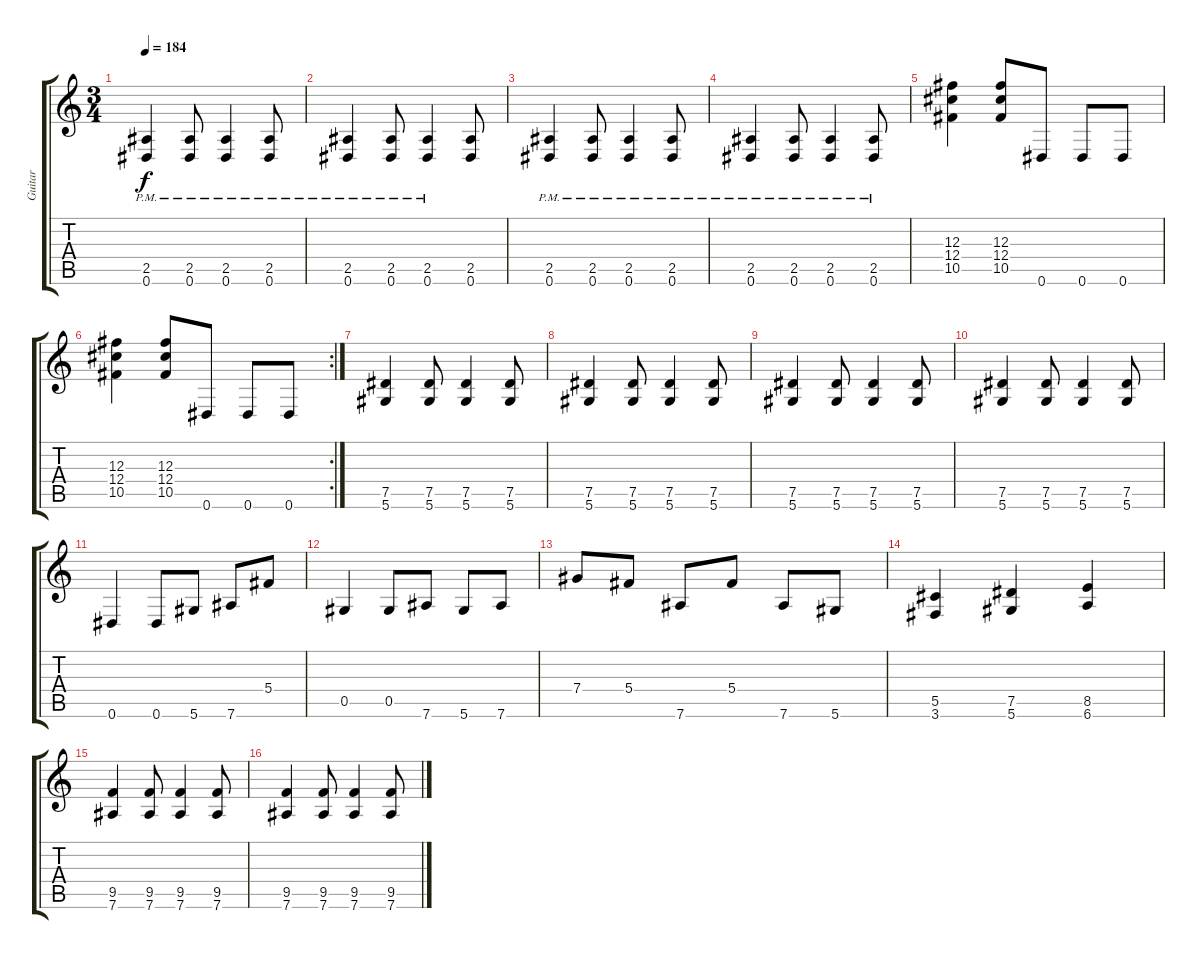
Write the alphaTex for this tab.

\track ("Guitar" "Guitar") {instrument distortionguitar}
\staff {score tabs}
\tuning (Eb4 Bb3 Gb3 Db3 Ab2 Eb2) {hide}
\ts (3 4)
\tempo 184
\clef g2
\ks c
(2.5{pm} 0.6{pm}).4{dy f} (2.5{pm} 0.6{pm}).8 (2.5{pm} 0.6{pm}).4 (2.5{pm} 0.6{pm}).8 |
(2.5{pm} 0.6{pm}).4 (2.5{pm} 0.6{pm}).8 (2.5{pm} 0.6{pm}).4 (2.5 0.6).8 |
(2.5{pm} 0.6{pm}).4 (2.5{pm} 0.6{pm}).8 (2.5{pm} 0.6{pm}).4 (2.5{pm} 0.6{pm}).8 |
(2.5{pm} 0.6{pm}).4 (2.5{pm} 0.6{pm}).8 (2.5{pm} 0.6{pm}).4 (2.5{pm} 0.6{pm}).8 |
(12.3 12.4 10.5).4 (12.3 12.4 10.5).8 0.6.8 0.6.8 0.6.8 |
\rc 2
(12.3 12.4 10.5).4 (12.3 12.4 10.5).8 0.6.8 0.6.8 0.6.8 |
(7.5 5.6).4 (7.5 5.6).8 (7.5 5.6).4 (7.5 5.6).8 |
(7.5 5.6).4 (7.5 5.6).8 (7.5 5.6).4 (7.5 5.6).8 |
(7.5 5.6).4 (7.5 5.6).8 (7.5 5.6).4 (7.5 5.6).8 |
(7.5 5.6).4 (7.5 5.6).8 (7.5 5.6).4 (7.5 5.6).8 |
0.6.4 0.6.8 5.6.8 7.6.8 5.4.8 |
0.5.4 0.5.8 7.6.8 5.6.8 7.6.8 |
7.4.8 5.4.8 7.6.8 5.4.8 7.6.8 5.6.8 |
(5.5 3.6).4 (7.5 5.6).4 (8.5 6.6).4 |
(9.5 7.6).4 (9.5 7.6).8 (9.5 7.6).4 (9.5 7.6).8 |
(9.5 7.6).4 (9.5 7.6).8 (9.5 7.6).4 (9.5 7.6).8
